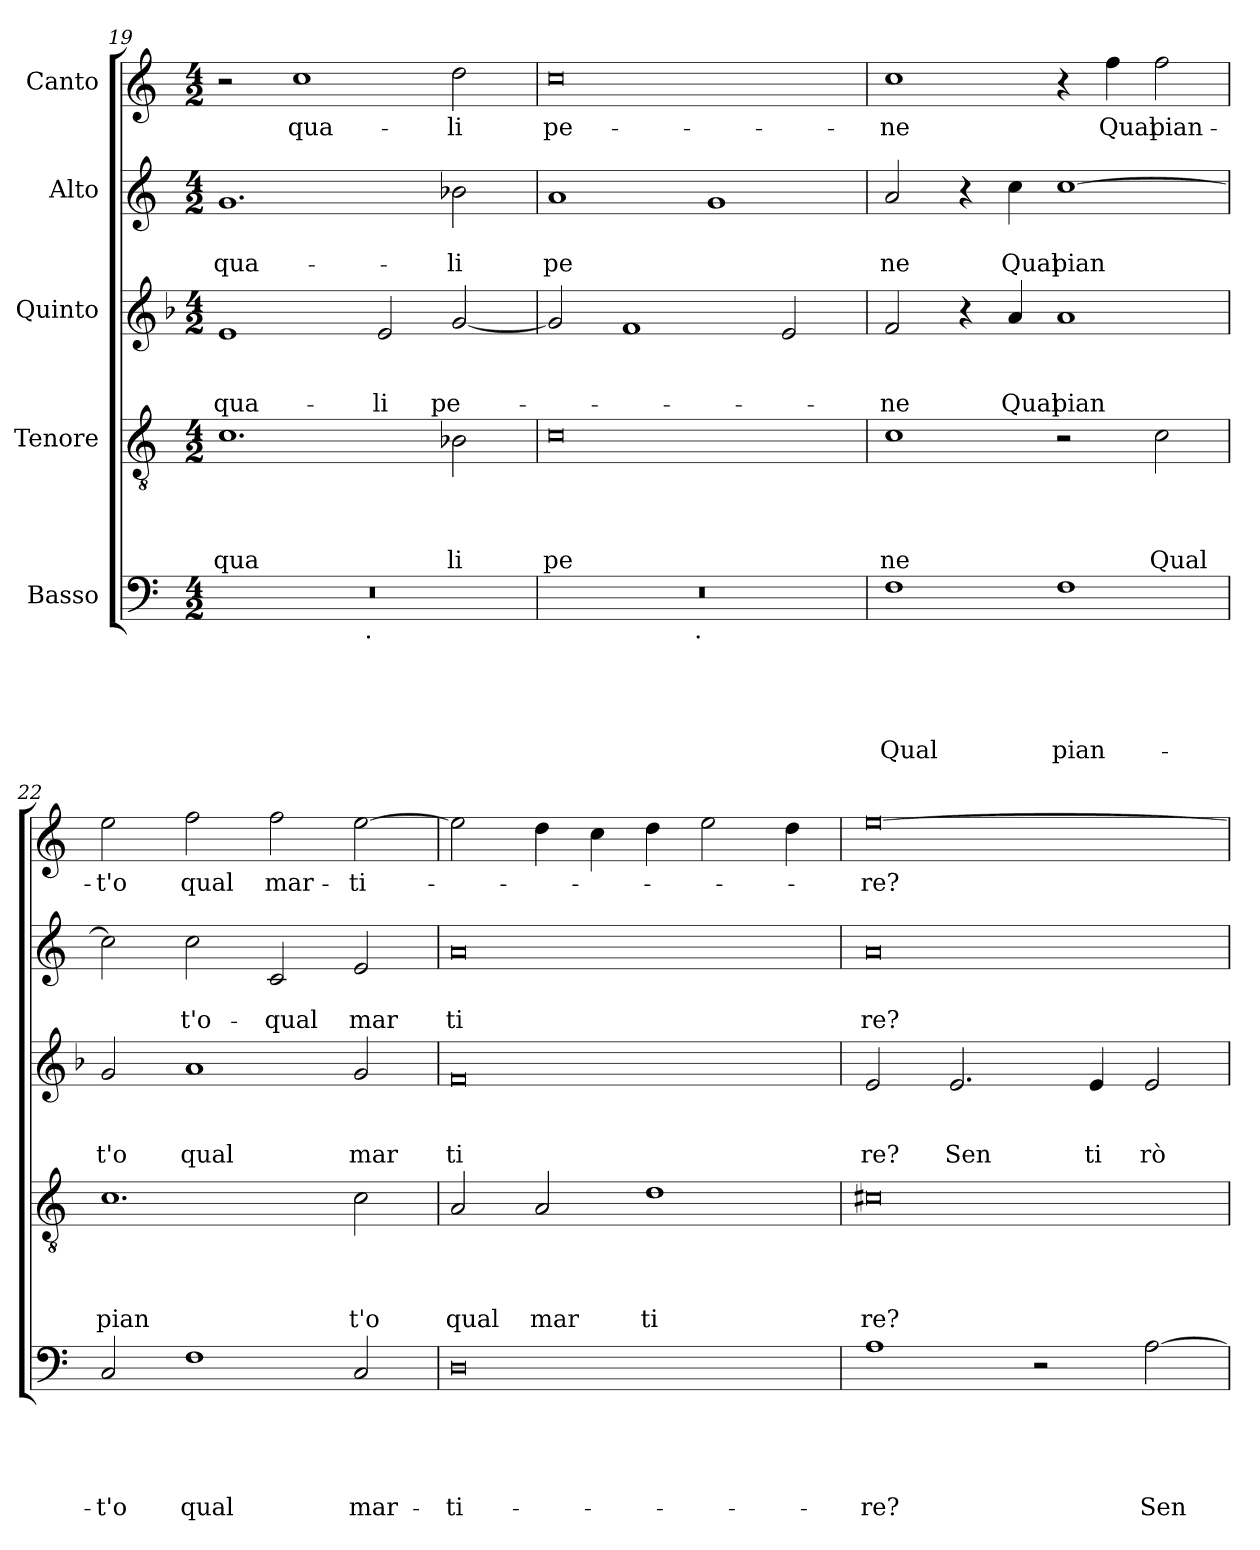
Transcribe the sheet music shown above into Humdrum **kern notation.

**kern	**text	**text	**text	**text	**text	**kern	**text	**text	**text	**text	**kern	**text	**text	**text	**kern	**text	**text	**kern	**text
*part5	*part5	*part5	*part5	*part5	*part5	*part4	*part4	*part4	*part4	*part4	*part3	*part3	*part3	*part3	*part2	*part2	*part2	*part1	*part1
*staff5	*staff5	*staff5	*staff5	*staff5	*staff5	*staff4	*staff4	*staff4	*staff4	*staff4	*staff3	*staff3	*staff3	*staff3	*staff2	*staff2	*staff2	*staff1	*staff1
*I"Basso	*	*	*	*	*	*I"Tenore	*	*	*	*	*I"Quinto	*	*	*	*I"Alto	*	*	*I"Canto	*
*clefF4	*	*	*	*	*	*clefGv2	*	*	*	*	*clefG2	*	*	*	*clefG2	*	*	*clefG2	*
*ITrd-3c-5	*	*	*	*	*	*ITrd-3c-5	*	*	*	*	*	*	*	*	*ITrd-3c-5	*	*	*ITrd-3c-5	*
*k[b-]	*	*	*	*	*	*k[b-]	*	*	*	*	*k[b-]	*	*	*	*k[b-]	*	*	*k[b-]	*
*F:	*	*	*	*	*	*F:	*	*	*	*	*F:	*	*	*	*F:	*	*	*F:	*
*M4/2	*	*	*	*	*	*M4/2	*	*	*	*	*M4/2	*	*	*	*M4/2	*	*	*M4/2	*
=19	=19	=19	=19	=19	=19	=19	=19	=19	=19	=19	=19	=19	=19	=19	=19	=19	=19	=19	=19
!	!	!	!	!	!	!	!	!	!	!LO:LY:b	!	!	!	!LO:LY:b	!	!	!LO:LY:b	!	!
*^	*	*	*	*	*	*	*	*	*	*	*	*	*	*	*	*	*	*	*
0r	2ryy	.	.	.	.	.	1.f	.	.	.	qua	1e	.	.	qua-	1.cc	.	qua-	2r	.
!	!	!	!	!	!	!	!	!	!	!	!	!	!	!	!	!	!	!	!	!LO:LY:b
.	4...ryy	.	.	.	.	.	.	.	.	.	.	.	.	.	.	.	.	.	1ff	qua-
!	!LO:TX:b:t=.	!	!	!	!	!	!	!	!	!	!	!	!	!	!	!	!	!	!	!
.	1ryy	.	.	.	.	.	.	.	.	.	.	.	.	.	.	.	.	.	.	.
!	!	!	!	!	!	!	!	!	!	!	!	!	!	!	!LO:LY:b	!	!	!	!	!
.	.	.	.	.	.	.	.	.	.	.	.	2e/	.	.	-li	.	.	.	.	.
!	!	!	!	!	!	!	!	!	!	!	!LO:LY:b	!	!	!	!LO:LY:b	!	!	!LO:LY:b	!	!LO:LY:b
.	.	.	.	.	.	.	2e-X\	.	.	.	li	[<2g/	.	.	pe-	2ee-X\	.	-li	2gg\	-li
.	32ryy	.	.	.	.	.	.	.	.	.	.	.	.	.	.	.	.	.	.	.
!!LO:LB:g=z
=20	=20	=20	=20	=20	=20	=20	=20	=20	=20	=20	=20	=20	=20	=20	=20	=20	=20	=20	=20	=20
!	!	!	!	!	!	!	!	!	!	!	!LO:LY:b	!	!	!	!	!	!	!LO:LY:b	!	!LO:LY:b
0r	2ryy	.	.	.	.	.	0f	.	.	.	pe	2g/]	.	.	.	1dd	.	pe	0ff	pe-
.	4...ryy	.	.	.	.	.	.	.	.	.	.	1f	.	.	.	.	.	.	.	.
!	!LO:TX:b:t=.	!	!	!	!	!	!	!	!	!	!	!	!	!	!	!	!	!	!	!
.	1ryy	.	.	.	.	.	.	.	.	.	.	.	.	.	.	.	.	.	.	.
.	.	.	.	.	.	.	.	.	.	.	.	.	.	.	.	1cc	.	.	.	.
.	.	.	.	.	.	.	.	.	.	.	.	2e/	.	.	.	.	.	.	.	.
.	32ryy	.	.	.	.	.	.	.	.	.	.	.	.	.	.	.	.	.	.	.
=21	=21	=21	=21	=21	=21	=21	=21	=21	=21	=21	=21	=21	=21	=21	=21	=21	=21	=21	=21	=21
!	!	!	!	!	!	!LO:LY:b	!	!	!	!	!LO:LY:b	!	!	!	!LO:LY:b	!	!	!LO:LY:b	!	!LO:LY:b
*v	*v	*	*	*	*	*	*	*	*	*	*	*	*	*	*	*	*	*	*	*
1B-	.	.	.	.	Qual	1f	.	.	.	ne	2f/	.	.	-ne	2dd/	.	ne	1ff	-ne
.	.	.	.	.	.	.	.	.	.	.	4r	.	.	.	4r	.	.	.	.
!	!	!	!	!	!	!	!	!	!	!	!	!	!	!LO:LY:b	!	!	!LO:LY:b	!	!
.	.	.	.	.	.	.	.	.	.	.	4a/	.	.	Qual	4ff\	.	Qual	.	.
!	!	!	!	!	!LO:LY:b	!	!	!	!	!	!	!	!	!LO:LY:b	!	!	!LO:LY:b	!	!
1B-	.	.	.	.	pian-	2r	.	.	.	.	1a	.	.	pian	[>1ff	.	pian	4r	.
!	!	!	!	!	!	!	!	!	!	!	!	!	!	!	!	!	!	!	!LO:LY:b
.	.	.	.	.	.	.	.	.	.	.	.	.	.	.	.	.	.	4bb-\	Qual
!	!	!	!	!	!	!	!	!	!	!LO:LY:b	!	!	!	!	!	!	!	!	!LO:LY:b
.	.	.	.	.	.	2f\	.	.	.	Qual	.	.	.	.	.	.	.	2bb-\	pian-
=22	=22	=22	=22	=22	=22	=22	=22	=22	=22	=22	=22	=22	=22	=22	=22	=22	=22	=22	=22
!	!	!	!	!	!LO:LY:b	!	!	!	!	!LO:LY:b	!	!	!	!LO:LY:b	!	!	!	!	!LO:LY:b
2F/	.	.	.	.	-t'o	1.f	.	.	.	pian	2g/	.	.	t'o	2ff\]	.	.	2aa\	-t'o
!	!	!	!	!	!LO:LY:b	!	!	!	!	!	!	!	!	!LO:LY:b	!	!	!LO:LY:b	!	!LO:LY:b
1B-	.	.	.	.	qual	.	.	.	.	.	1a	.	.	qual	2ff\	.	t'o-	2bb-\	qual
!	!	!	!	!	!	!	!	!	!	!	!	!	!	!	!	!	!LO:LY:b	!	!LO:LY:b
.	.	.	.	.	.	.	.	.	.	.	.	.	.	.	2f/	.	-qual	2bb-\	mar-
!	!	!	!	!	!LO:LY:b	!	!	!	!	!LO:LY:b	!	!	!	!LO:LY:b	!	!	!LO:LY:b	!	!LO:LY:b
2F/	.	.	.	.	mar-	2f\	.	.	.	t'o	2g/	.	.	mar	2a/	.	mar	[>2aa\	-ti-
=23	=23	=23	=23	=23	=23	=23	=23	=23	=23	=23	=23	=23	=23	=23	=23	=23	=23	=23	=23
!	!	!	!	!	!LO:LY:b	!	!	!	!	!LO:LY:b	!	!	!	!LO:LY:b	!	!	!LO:LY:b	!	!
0G	.	.	.	.	-ti-	2d/	.	.	.	qual	0f	.	.	ti	0dd	.	ti	2aa\]	.
!	!	!	!	!	!	!	!	!	!	!LO:LY:b	!	!	!	!	!	!	!	!	!
.	.	.	.	.	.	2d/	.	.	.	mar	.	.	.	.	.	.	.	4gg\	.
.	.	.	.	.	.	.	.	.	.	.	.	.	.	.	.	.	.	4ff\	.
!	!	!	!	!	!	!	!	!	!	!LO:LY:b	!	!	!	!	!	!	!	!	!
.	.	.	.	.	.	1g	.	.	.	ti	.	.	.	.	.	.	.	4gg\	.
.	.	.	.	.	.	.	.	.	.	.	.	.	.	.	.	.	.	2aa\	.
.	.	.	.	.	.	.	.	.	.	.	.	.	.	.	.	.	.	4gg\	.
=24	=24	=24	=24	=24	=24	=24	=24	=24	=24	=24	=24	=24	=24	=24	=24	=24	=24	=24	=24
!	!	!	!	!	!LO:LY:b	!	!	!	!	!LO:LY:b	!	!	!	!LO:LY:b	!	!	!LO:LY:b	!	!LO:LY:b
1d	.	.	.	.	-re?	0f#X	.	.	.	re?	2e/	.	.	re?	0dd	.	re?	[>0aa	-re?
!	!	!	!	!	!	!	!	!	!	!	!	!	!	!LO:LY:b	!	!	!	!	!
.	.	.	.	.	.	.	.	.	.	.	2.e/	.	.	Sen	.	.	.	.	.
2r	.	.	.	.	.	.	.	.	.	.	.	.	.	.	.	.	.	.	.
!	!	!	!	!	!	!	!	!	!	!	!	!	!	!LO:LY:b	!	!	!	!	!
.	.	.	.	.	.	.	.	.	.	.	4e/	.	.	ti	.	.	.	.	.
!	!	!	!	!	!LO:LY:b	!	!	!	!	!	!	!	!	!LO:LY:b	!	!	!	!	!
[>2d\	.	.	.	.	Sen-	.	.	.	.	.	2e/	.	.	rò	.	.	.	.	.
=	=	=	=	=	=	=	=	=	=	=	=	=	=	=	=	=	=	=	=
*-	*-	*-	*-	*-	*-	*-	*-	*-	*-	*-	*-	*-	*-	*-	*-	*-	*-	*-	*-
